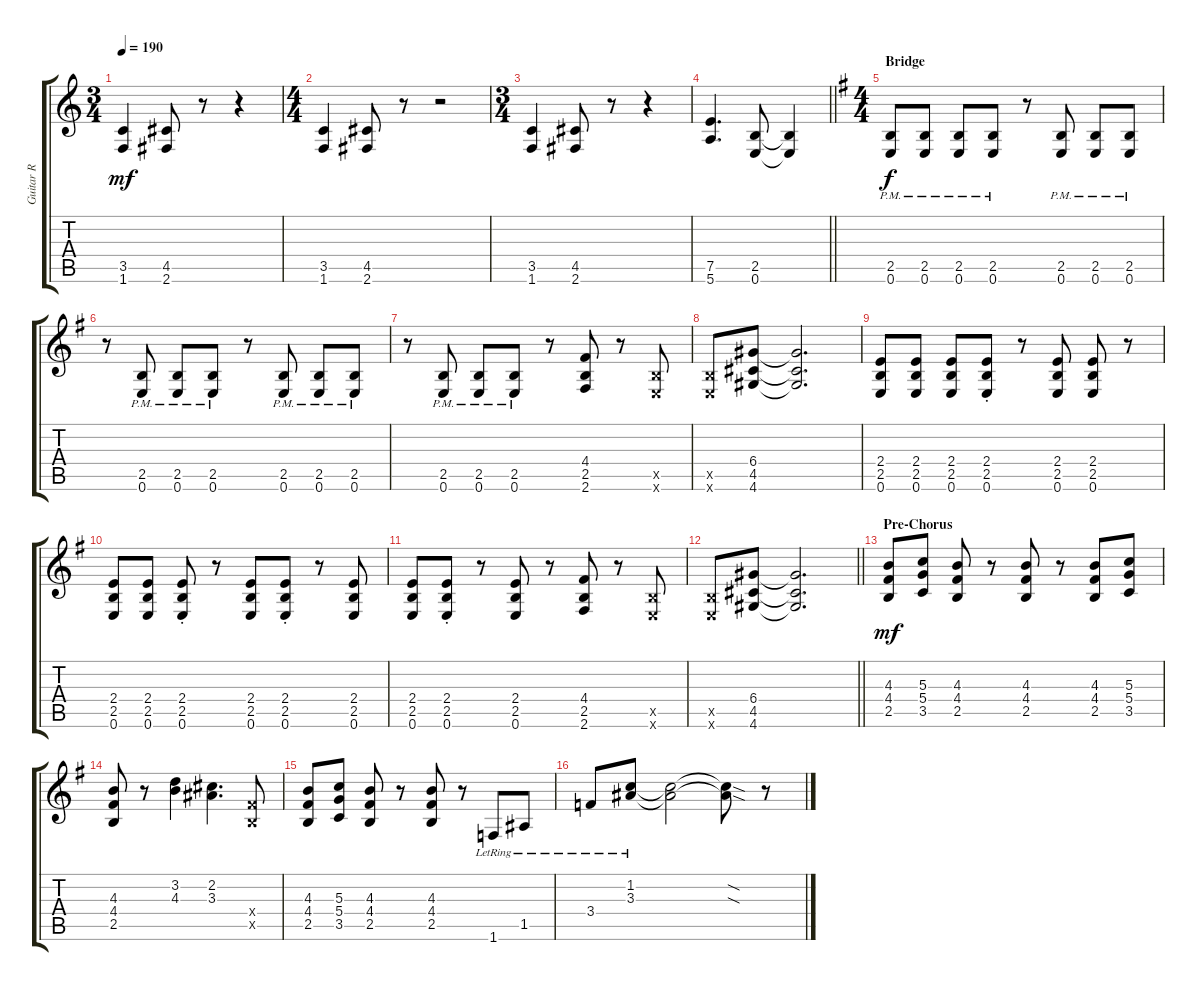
\track ("Guitar R" "Guitar R") {instrument distortionguitar}
\staff {score tabs}
\tuning (E4 B3 G3 D3 A2 E2) {hide}
\ts (3 4)
\tempo 190
\clef g2
\ks c
(3.5 1.6).4{dy mf} (4.5 2.6).8 r.8 r.4 |
\ts (4 4)
(3.5 1.6).4 (4.5 2.6).8 r.8 r.2 |
\ts (3 4)
(3.5 1.6).4 (4.5 2.6).8 r.8 r.4 |
\barLineRight lightlight
(7.5 5.6).4{d} (2.5 0.6).8 (2.5{t} 0.6{t}).4 |
\ts (4 4)
\section ("" "Bridge")
\ks g
(2.5{pm} 0.6{pm}).8{dy f} (2.5{pm} 0.6{pm}).8 (2.5{pm} 0.6{pm}).8 (2.5{pm} 0.6{pm}).8 r.8 (2.5{pm} 0.6{pm}).8 (2.5{pm} 0.6{pm}).8 (2.5{pm} 0.6{pm}).8 |
r.8 (2.5{pm} 0.6{pm}).8 (2.5{pm} 0.6{pm}).8 (2.5{pm} 0.6{pm}).8 r.8 (2.5{pm} 0.6{pm}).8 (2.5{pm} 0.6{pm}).8 (2.5{pm} 0.6{pm}).8 |
r.8 (2.5{pm} 0.6{pm}).8 (2.5{pm} 0.6{pm}).8 (2.5{pm} 0.6{pm}).8 r.8 (4.4 2.5 2.6).8 r.8 (2.5{x} 0.6{x}).8 |
(2.5{x} 0.6{x}).8 (6.4 4.5 4.6).8 (6.4{t} 4.5{t} 4.6{t}).2{d} |
(2.4 2.5 0.6).8 (2.4 2.5 0.6).8 (2.4 2.5 0.6).8 (2.4{st} 2.5{st} 0.6{st}).8 r.8 (2.4 2.5 0.6).8 (2.4 2.5 0.6).8 r.8 |
(2.4 2.5 0.6).8 (2.4 2.5 0.6).8 (2.4{st} 2.5{st} 0.6{st}).8 r.8 (2.4 2.5 0.6).8 (2.4{st} 2.5{st} 0.6{st}).8 r.8 (2.4 2.5 0.6).8 |
(2.4 2.5 0.6).8 (2.4{st} 2.5{st} 0.6{st}).8 r.8 (2.4 2.5 0.6).8 r.8 (4.4 2.5 2.6).8 r.8 (2.5{x} 0.6{x}).8 |
\barLineRight lightlight
(2.5{x} 0.6{x}).8 (6.4 4.5 4.6).8 (6.4{t} 4.5{t} 4.6{t}).2{d} |
\section ("" "Pre-Chorus")
(4.3 4.4 2.5).8{dy mf} (5.3 5.4 3.5).8 (4.3 4.4 2.5).8 r.8 (4.3 4.4 2.5).8 r.8 (4.3 4.4 2.5).8 (5.3 5.4 3.5).8 |
(4.3 4.4 2.5).8 r.8 (3.2 4.3).4 (2.2 3.3).4{d} (4.4{x} 2.5{x}).8 |
(4.3 4.4 2.5).8 (5.3 5.4 3.5).8 (4.3 4.4 2.5).8 r.8 (4.3 4.4 2.5).8 r.8 1.6{lr}.8 1.5{lr}.8 |
3.4{lr}.8 (1.2{lr} 3.3{lr}).8 (1.2{t} 3.3{t}).2 (1.2{sod t} 3.3{sod t}).8 r.8
